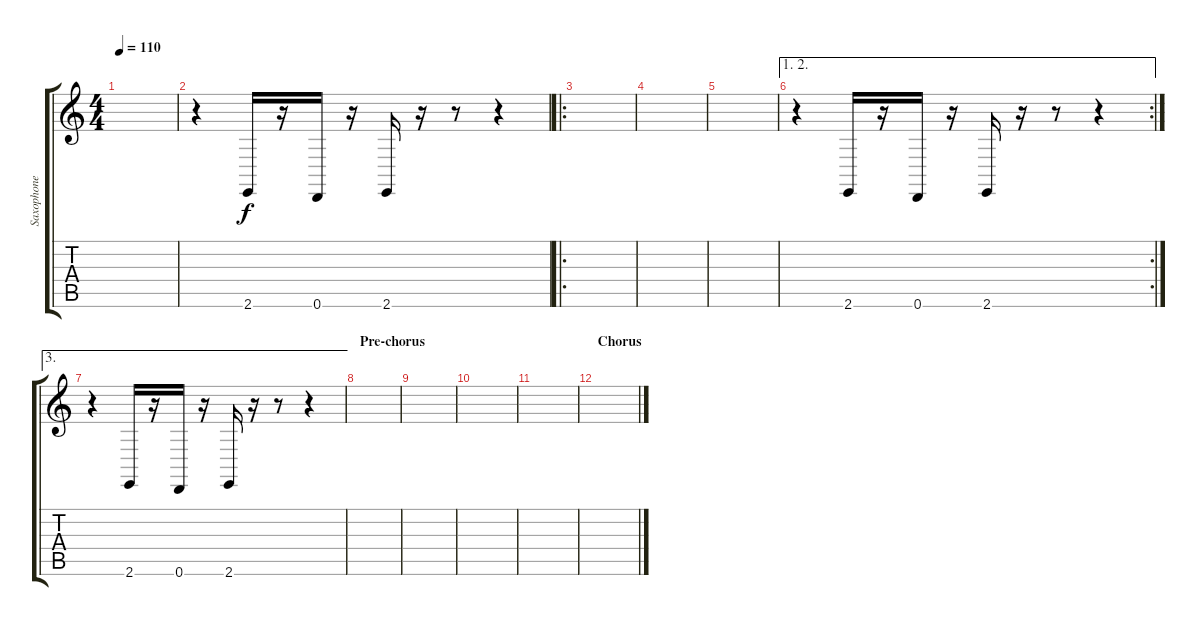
\track ("Saxophone" "Saxophone") {instrument tenorsax}
\staff {score tabs}
\tuning (E4 B3 G3 D3 A2 D2) {hide}
\ts (4 4)
\tempo 110
\clef g2
\ks c
|
r.4 2.6.16{dy f} r.16 0.6.16 r.16 2.6.16 r.16 r.8 r.4 |
\ro
|
|
|
\ae (1 2)
\rc 2
r.4 2.6.16 r.16 0.6.16 r.16 2.6.16 r.16 r.8 r.4 |
\ae 3
r.4 2.6.16 r.16 0.6.16 r.16 2.6.16 r.16 r.8 r.4 |
\section ("" "Pre-chorus")
|
|
|
|
\section ("" "Chorus")
